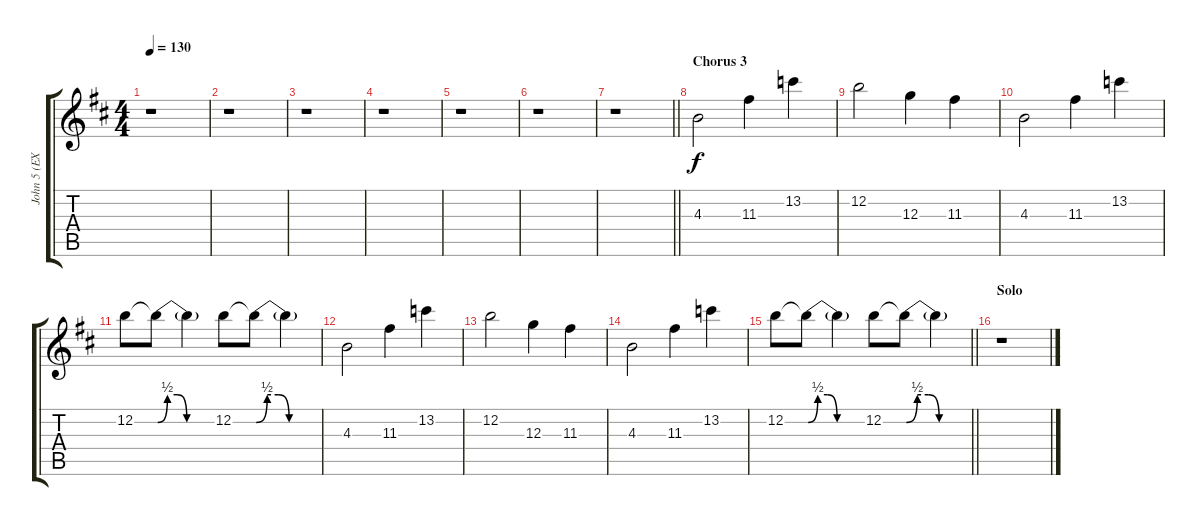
\track ("John 5 (EXTRA2)" "John 5 (EX") {instrument overdrivenguitar}
\staff {score tabs}
\tuning (E4 B3 G3 D3 A2 B1) {hide}
\ts (4 4)
\tempo 130
\clef g2
\ks d
r.1{dy f} |
r.1 |
r.1 |
r.1 |
r.1 |
r.1 |
\barLineRight lightlight
r.1 |
\section ("" "Chorus 3")
4.3.2{balance 16} 11.3.4 13.2.4 |
12.2.2 12.3.4 11.3.4 |
4.3.2 11.3.4 13.2.4 |
12.2.8 12.2{be (custom 0 0 10 2 20 2 30 0 60 0) t}.8 12.2{t}.4 12.2.8 12.2{be (custom 0 0 10 2 20 2 30 0 60 0) t}.8 12.2{t}.4 |
4.3.2 11.3.4 13.2.4 |
12.2.2 12.3.4 11.3.4 |
4.3.2 11.3.4 13.2.4 |
\barLineRight lightlight
12.2.8 12.2{be (custom 0 0 10 2 20 2 30 0 60 0) t}.8 12.2{t}.4 12.2.8 12.2{be (custom 0 0 10 2 20 2 30 0 60 0) t}.8 12.2{t}.4 |
\section ("" "Solo")
r.1
